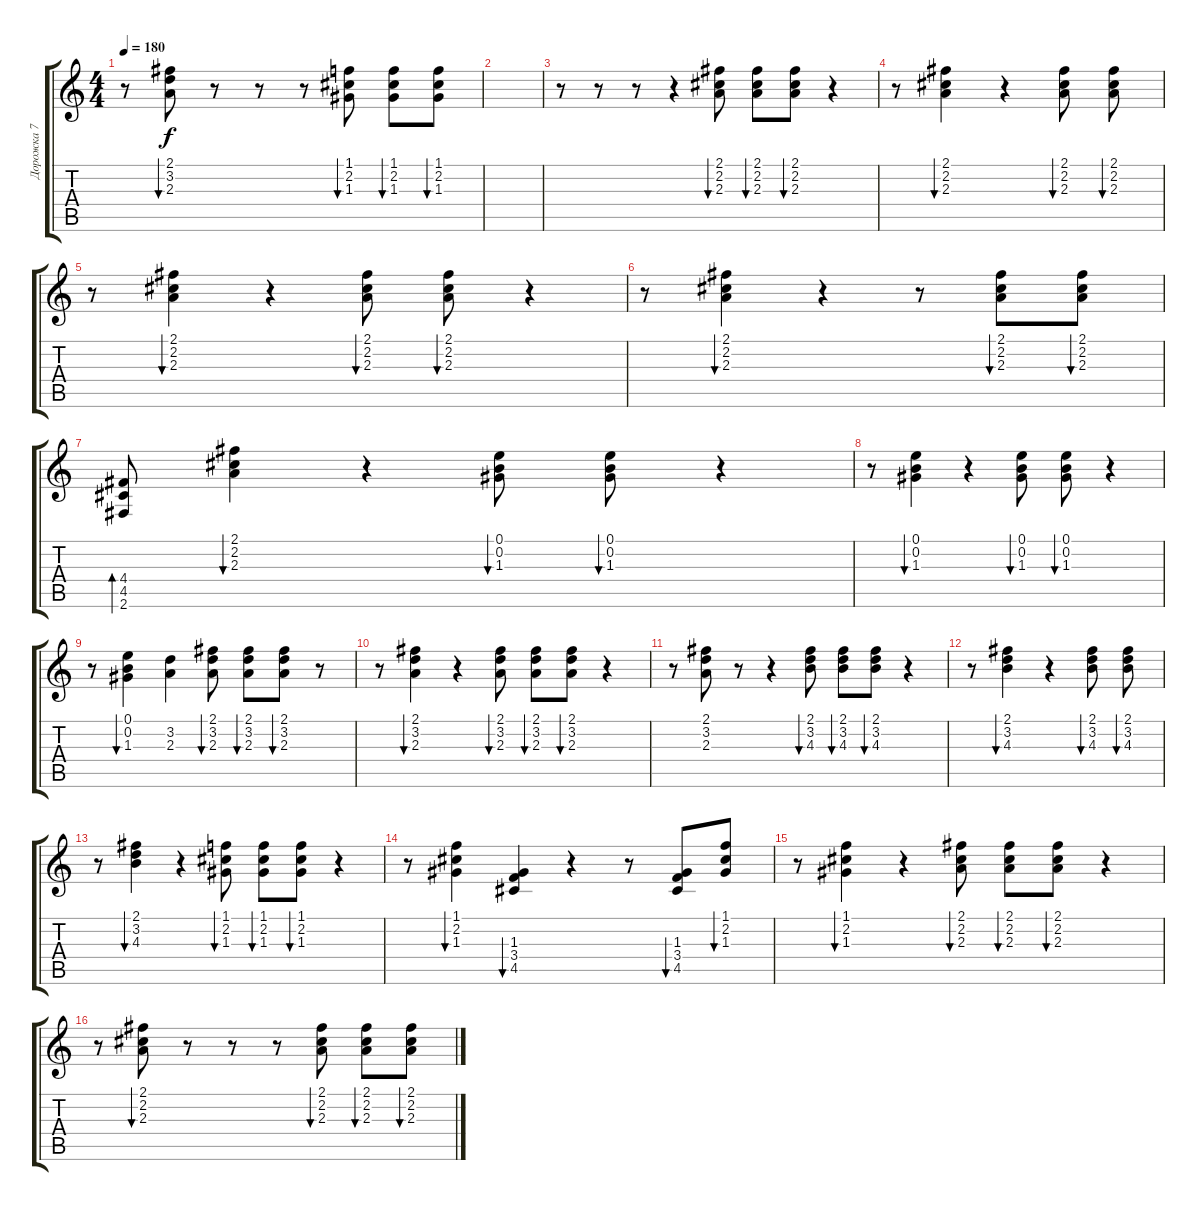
\track ("Дорожка 7" "Дорожка 7") {instrument electricguitarjazz}
\staff {score tabs}
\tuning (E4 B3 G3 D3 A2 E2) {hide}
\ts (4 4)
\tempo 180
\clef g2
\ks c
r.8{dy f} (2.1 3.2 2.3).8{bu 60} r.8 r.8 r.8 (1.1 2.2 1.3).8{bu 60} (1.1 2.2 1.3).8{bu 60} (1.1 2.2 1.3).8{bu 60} |
|
r.8 r.8 r.8 r.4 (2.1 2.2 2.3).8{bu 60} (2.1 2.2 2.3).8{bu 60} (2.1 2.2 2.3).8{bu 60} r.4 |
r.8 (2.1 2.2 2.3).4{bu 60} r.4 (2.1 2.2 2.3).8{bu 60} (2.1 2.2 2.3).8{bu 60} |
r.8 (2.1 2.2 2.3).4{bu 60} r.4 (2.1 2.2 2.3).8{bu 60} (2.1 2.2 2.3).8{bu 60} r.4 |
r.8 (2.1 2.2 2.3).4{bu 60} r.4 r.8 (2.1 2.2 2.3).8{bu 60} (2.1 2.2 2.3).8{bu 60} |
(4.4 4.5 2.6).8{bd 60} (2.1 2.2 2.3).4{bu 60} r.4 (0.1 0.2 1.3).8{bu 60} (0.1 0.2 1.3).8{bu 60} r.4 |
r.8 (0.1 0.2 1.3).4{bu 60} r.4 (0.1 0.2 1.3).8{bu 60} (0.1 0.2 1.3).8{bu 60} r.4 |
r.8 (0.1 0.2 1.3).4{bu 60} (3.2 2.3).4 (2.1 3.2 2.3).8{bu 60} (2.1 3.2 2.3).8{bu 60} (2.1 3.2 2.3).8{bu 60} r.8 |
r.8 (2.1 3.2 2.3).4{bu 60} r.4 (2.1 3.2 2.3).8{bu 60} (2.1 3.2 2.3).8{bu 60} (2.1 3.2 2.3).8{bu 60} r.4 |
r.8 (2.1 3.2 2.3).8 r.8 r.4 (2.1 3.2 4.3).8{bu 60} (2.1 3.2 4.3).8{bu 60} (2.1 3.2 4.3).8{bu 60} r.4 |
r.8 (2.1 3.2 4.3).4{bu 60} r.4 (2.1 3.2 4.3).8{bu 60} (2.1 3.2 4.3).8{bu 60} |
r.8 (2.1 3.2 4.3).4{bu 60} r.4 (1.1 2.2 1.3).8{bu 60} (1.1 2.2 1.3).8{bu 60} (1.1 2.2 1.3).8{bu 60} r.4 |
r.8 (1.1 2.2 1.3).4{bu 60} (1.3 3.4 4.5).4{bu 60} r.4 r.8 (1.3 3.4 4.5).8{bu 60} (1.1 2.2 1.3).8{bu 60} |
r.8 (1.1 2.2 1.3).4{bu 60} r.4 (2.1 2.2 2.3).8{bu 60} (2.1 2.2 2.3).8{bu 60} (2.1 2.2 2.3).8{bu 60} r.4 |
r.8 (2.1 2.2 2.3).8{bu 60} r.8 r.8 r.8 (2.1 2.2 2.3).8{bu 60} (2.1 2.2 2.3).8{bu 60} (2.1 2.2 2.3).8{bu 60}
